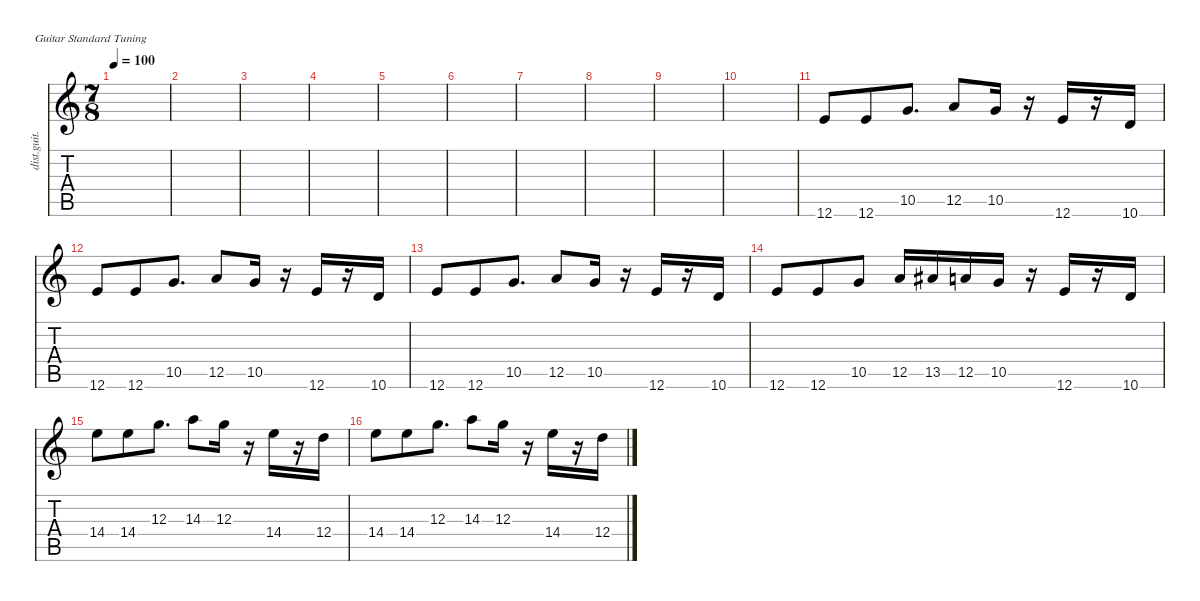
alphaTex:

\defaultSystemsLayout 4
\hideDynamics
\bracketExtendMode nobrackets
\otherSystemsTrackNameOrientation horizontal
\track ("Distortion Guitar" "dist.guit.") {instrument distortionguitar}
\staff {score tabs}
\tuning (E4 B3 G3 D3 A2 E2)
\ts (7 8)
\beaming (8 3 2 2)
\tempo 100
\clef g2
\ks c
|
|
|
|
|
|
|
|
|
|
12.6.8{beam Up} 12.6.8{beam Up} 10.5.8{d beam Up} 12.5.8{beam Up} 10.5.16{beam Up} r.16{beam Up} 12.6.16{beam Up} r.16{beam Up} 10.6.16{beam Up} |
12.6.8{beam Up} 12.6.8{beam Up} 10.5.8{d beam Up} 12.5.8{beam Up} 10.5.16{beam Up} r.16{beam Up} 12.6.16{beam Up} r.16{beam Up} 10.6.16{beam Up} |
12.6.8{beam Up} 12.6.8{beam Up} 10.5.8{d beam Up} 12.5.8{beam Up} 10.5.16{beam Up} r.16{beam Up} 12.6.16{beam Up} r.16{beam Up} 10.6.16{beam Up} |
12.6.8{beam Up} 12.6.8{beam Up} 10.5.8{beam Up} 12.5.16{beam Up} 13.5{acc #}.16{beam Up} 12.5.16{beam Up} 10.5.16{beam Up} r.16{beam Up} 12.6.16{beam Up} r.16{beam Up} 10.6.16{beam Up} |
14.4.8{beam Down} 14.4.8{beam Down} 12.3.8{d beam Down} 14.3.8{beam Down} 12.3.16{beam Down} r.16{beam Down} 14.4.16{beam Down} r.16{beam Down} 12.4.16{beam Down} |
14.4.8{beam Down} 14.4.8{beam Down} 12.3.8{d beam Down} 14.3.8{beam Down} 12.3.16{beam Down} r.16{beam Down} 14.4.16{beam Down} r.16{beam Down} 12.4.16{beam Down}
